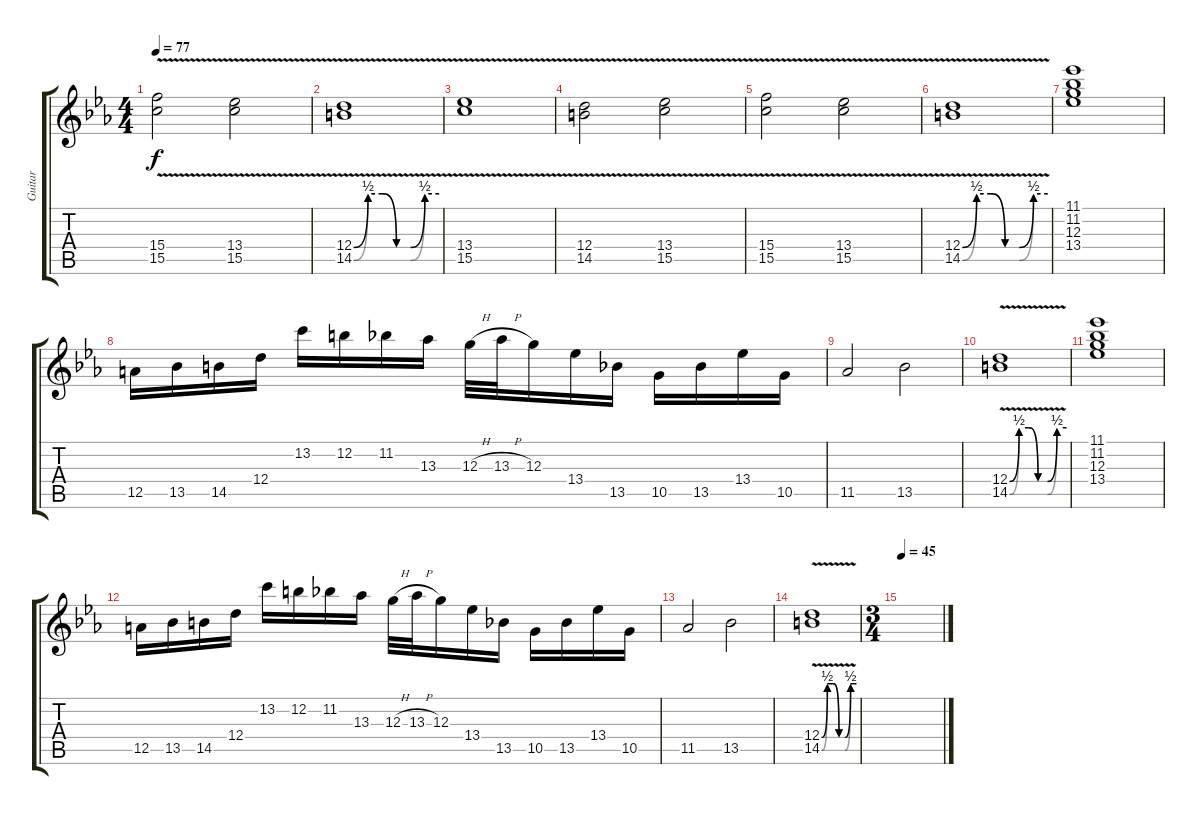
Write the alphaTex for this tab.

\track ("Guitar" "Guitar") {instrument overdrivenguitar}
\staff {score tabs}
\tuning (E4 B3 G3 D3 A2 E2) {hide}
\ts (4 4)
\tempo 77
\clef g2
\ks eb
(15.4{v} 15.5{v}).2{dy f} (13.4{v} 15.5{v}).2 |
(12.4{be (custom 0 0 10 2 20 2 30 0 40 0 50 2 60 2) v} 14.5{be (custom 0 0 10 2 20 2 30 0 40 0 50 2 60 2) v}).1 |
(13.4{v} 15.5{v}).1 |
(12.4{v} 14.5{v}).2 (13.4{v} 15.5{v}).2 |
(15.4{v} 15.5{v}).2 (13.4{v} 15.5{v}).2 |
(12.4{be (custom 0 0 10 2 20 2 30 0 40 0 50 2 60 2) v} 14.5{be (custom 0 0 10 2 20 2 30 0 40 0 50 2 60 2) v}).1 |
(11.1 11.2 12.3 13.4).1 |
12.5.16 13.5.16 14.5.16 12.4.16 13.2.16 12.2.16 11.2.16 13.3.16 12.3{h}.32 13.3{h}.32 12.3.16 13.4.16 13.5.16 10.5.16 13.5.16 13.4.16 10.5.16 |
11.5.2 13.5.2 |
(12.4{be (custom 0 0 10 2 20 2 30 0 40 0 50 2 60 2) v} 14.5{be (custom 0 0 10 2 20 2 30 0 40 0 50 2 60 2) v}).1 |
(11.1 11.2 12.3 13.4).1 |
12.5.16 13.5.16 14.5.16 12.4.16 13.2.16 12.2.16 11.2.16 13.3.16 12.3{h}.32 13.3{h}.32 12.3.16 13.4.16 13.5.16 10.5.16 13.5.16 13.4.16 10.5.16 |
11.5.2 13.5.2 |
(12.4{be (custom 0 0 10 2 20 2 30 0 40 0 50 2 60 2) v} 14.5{be (custom 0 0 10 2 20 2 30 0 40 0 50 2 60 2) v}).1 |
\ts (3 4)
\tempo 45
